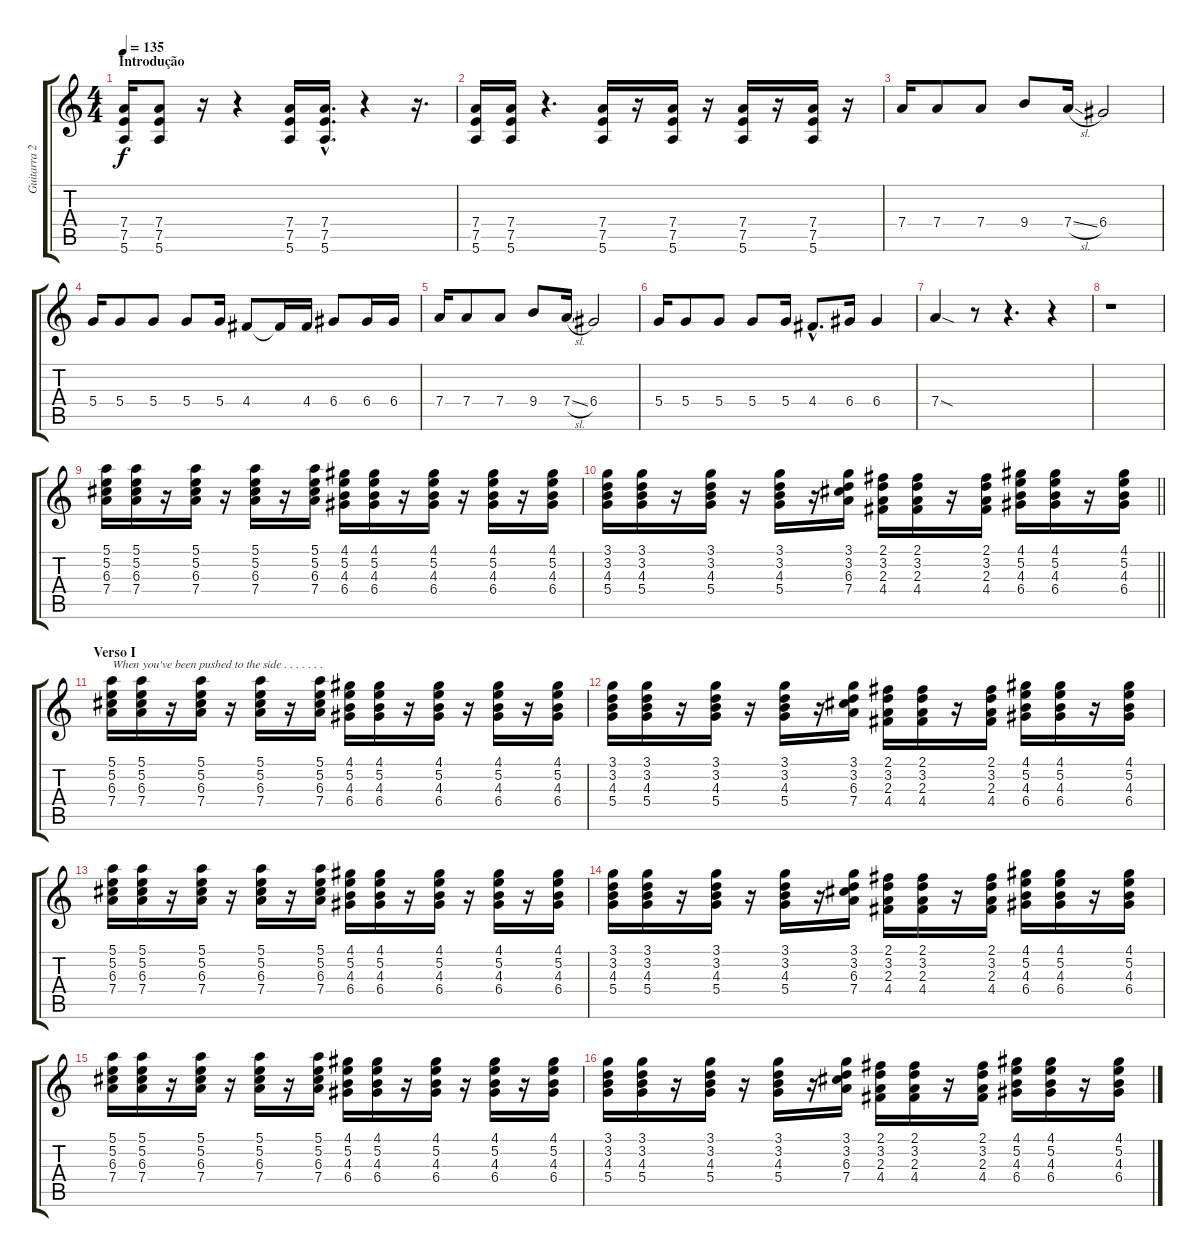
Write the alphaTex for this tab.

\track ("Guitarra 2 - Erik" "Guitarra 2") {instrument distortionguitar}
\staff {score tabs}
\tuning (E4 B3 G3 D3 A2 E2) {hide}
\ts (4 4)
\section ("" "Introdução")
\tempo 135
\clef g2
\ks c
(7.4 7.5 5.6).16{dy f instrument distortionguitar} (7.4 7.5 5.6).8 r.16 r.4 (7.4 7.5 5.6).16 (7.4{hac} 7.5{hac} 5.6{hac}).16{d} r.4 r.16{d} |
(7.4 7.5 5.6).16 (7.4 7.5 5.6).16 r.4{d} (7.4 7.5 5.6).16 r.16 (7.4 7.5 5.6).16 r.16 (7.4 7.5 5.6).16 r.16 (7.4 7.5 5.6).16 r.16 |
7.4.16 7.4.8 7.4.8 9.4.8 7.4{sl}.16 6.4.2 |
5.4.16 5.4.8 5.4.8 5.4.8 5.4.16 4.4.8 4.4{t}.16 4.4.16 6.4.8 6.4.16 6.4.16 |
7.4.16 7.4.8 7.4.8 9.4.8 7.4{sl}.16 6.4.2 |
5.4.16 5.4.8 5.4.8 5.4.8 5.4.16 4.4{hac}.8{d} 6.4.16 6.4.4 |
7.4{sod}.4 r.8 r.4{d} r.4 |
r.1 |
(5.1 5.2 6.3 7.4).16{volume 12} (5.1 5.2 6.3 7.4).16 r.16 (5.1 5.2 6.3 7.4).16 r.16 (5.1 5.2 6.3 7.4).16 r.16 (5.1 5.2 6.3 7.4).16 (4.1 5.2 4.3 6.4).16 (4.1 5.2 4.3 6.4).16 r.16 (4.1 5.2 4.3 6.4).16 r.16 (4.1 5.2 4.3 6.4).16 r.16 (4.1 5.2 4.3 6.4).16 |
\barLineRight lightlight
(3.1 3.2 4.3 5.4).16 (3.1 3.2 4.3 5.4).16 r.16 (3.1 3.2 4.3 5.4).16 r.16 (3.1 3.2 4.3 5.4).16 r.16 (3.1 3.2 6.3 7.4).16 (2.1 3.2 2.3 4.4).16 (2.1 3.2 2.3 4.4).16 r.16 (2.1 3.2 2.3 4.4).16 (4.1 5.2 4.3 6.4).16 (4.1 5.2 4.3 6.4).16 r.16 (4.1 5.2 4.3 6.4).16 |
\section ("" "Verso I")
(5.1 5.2 6.3 7.4).16{txt "When you've been pushed to the side . . . . . . . " volume 12} (5.1 5.2 6.3 7.4).16 r.16 (5.1 5.2 6.3 7.4).16 r.16 (5.1 5.2 6.3 7.4).16 r.16 (5.1 5.2 6.3 7.4).16 (4.1 5.2 4.3 6.4).16 (4.1 5.2 4.3 6.4).16 r.16 (4.1 5.2 4.3 6.4).16 r.16 (4.1 5.2 4.3 6.4).16 r.16 (4.1 5.2 4.3 6.4).16 |
(3.1 3.2 4.3 5.4).16 (3.1 3.2 4.3 5.4).16 r.16 (3.1 3.2 4.3 5.4).16 r.16 (3.1 3.2 4.3 5.4).16 r.16 (3.1 3.2 6.3 7.4).16 (2.1 3.2 2.3 4.4).16 (2.1 3.2 2.3 4.4).16 r.16 (2.1 3.2 2.3 4.4).16 (4.1 5.2 4.3 6.4).16 (4.1 5.2 4.3 6.4).16 r.16 (4.1 5.2 4.3 6.4).16 |
(5.1 5.2 6.3 7.4).16 (5.1 5.2 6.3 7.4).16 r.16 (5.1 5.2 6.3 7.4).16 r.16 (5.1 5.2 6.3 7.4).16 r.16 (5.1 5.2 6.3 7.4).16 (4.1 5.2 4.3 6.4).16 (4.1 5.2 4.3 6.4).16 r.16 (4.1 5.2 4.3 6.4).16 r.16 (4.1 5.2 4.3 6.4).16 r.16 (4.1 5.2 4.3 6.4).16 |
(3.1 3.2 4.3 5.4).16 (3.1 3.2 4.3 5.4).16 r.16 (3.1 3.2 4.3 5.4).16 r.16 (3.1 3.2 4.3 5.4).16 r.16 (3.1 3.2 6.3 7.4).16 (2.1 3.2 2.3 4.4).16 (2.1 3.2 2.3 4.4).16 r.16 (2.1 3.2 2.3 4.4).16 (4.1 5.2 4.3 6.4).16 (4.1 5.2 4.3 6.4).16 r.16 (4.1 5.2 4.3 6.4).16 |
(5.1 5.2 6.3 7.4).16 (5.1 5.2 6.3 7.4).16 r.16 (5.1 5.2 6.3 7.4).16 r.16 (5.1 5.2 6.3 7.4).16 r.16 (5.1 5.2 6.3 7.4).16 (4.1 5.2 4.3 6.4).16 (4.1 5.2 4.3 6.4).16 r.16 (4.1 5.2 4.3 6.4).16 r.16 (4.1 5.2 4.3 6.4).16 r.16 (4.1 5.2 4.3 6.4).16 |
(3.1 3.2 4.3 5.4).16 (3.1 3.2 4.3 5.4).16 r.16 (3.1 3.2 4.3 5.4).16 r.16 (3.1 3.2 4.3 5.4).16 r.16 (3.1 3.2 6.3 7.4).16 (2.1 3.2 2.3 4.4).16 (2.1 3.2 2.3 4.4).16 r.16 (2.1 3.2 2.3 4.4).16 (4.1 5.2 4.3 6.4).16 (4.1 5.2 4.3 6.4).16 r.16 (4.1 5.2 4.3 6.4).16
